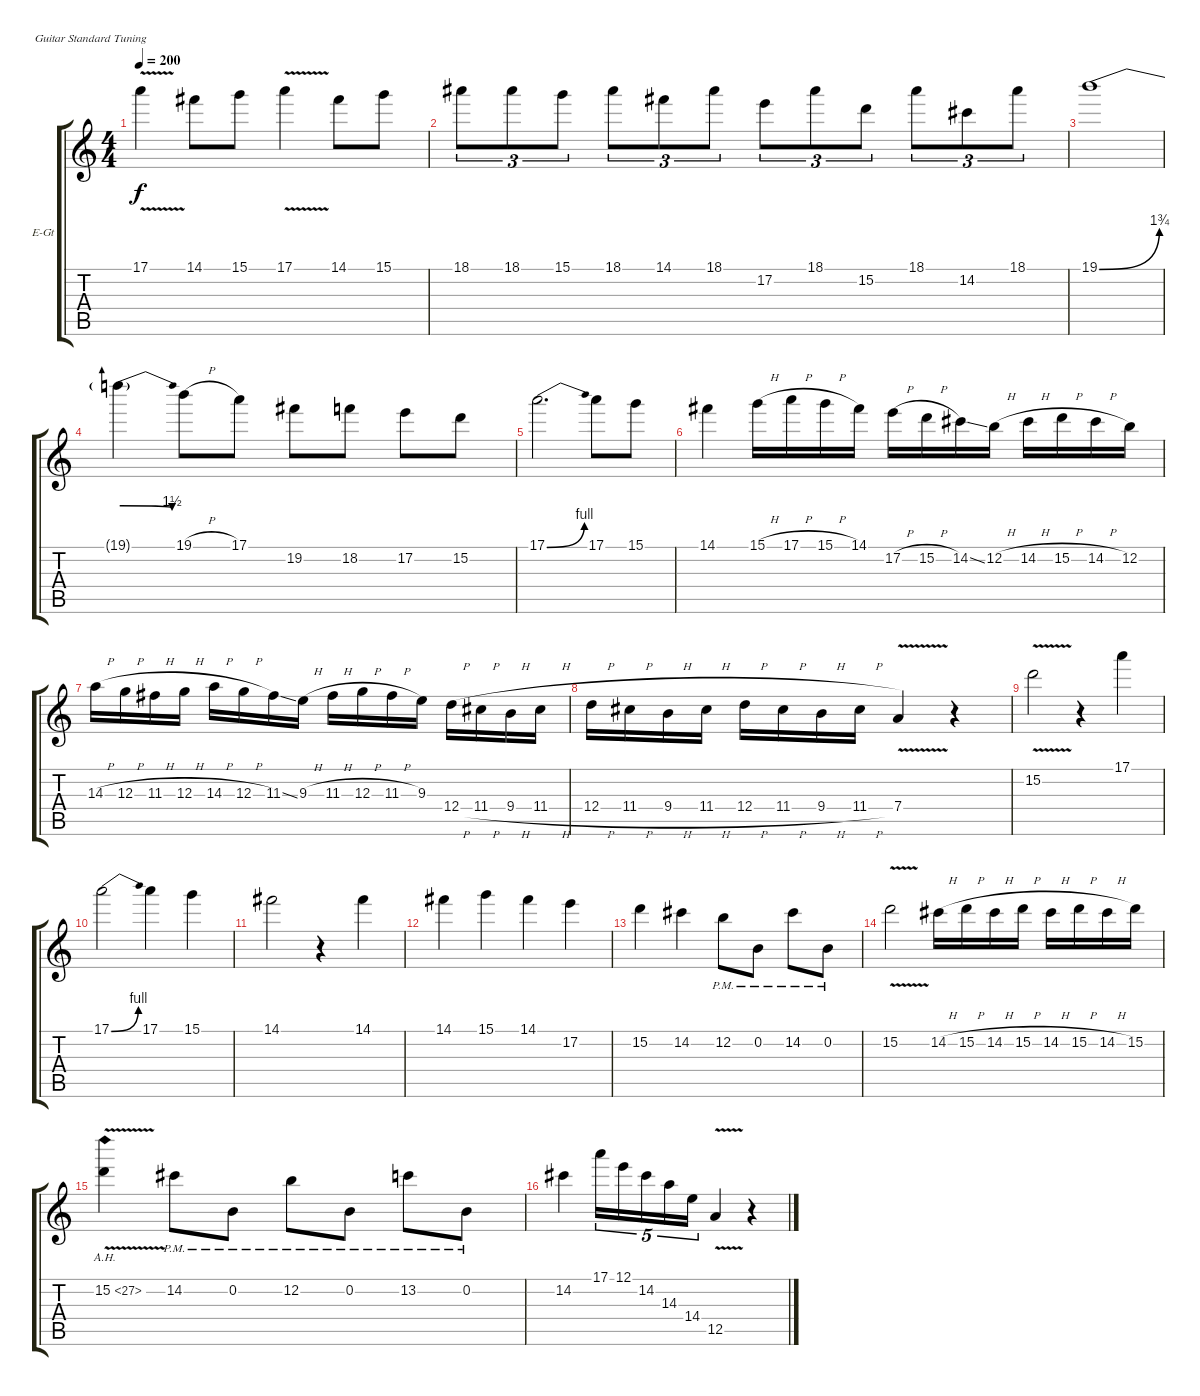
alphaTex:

\bracketExtendMode groupsimilarinstruments
\firstSystemTrackNameOrientation horizontal
\otherSystemsTrackNameOrientation horizontal
\track ("Guitarra Solist." "E-Gt") {instrument overdrivenguitar}
\staff {score tabs}
\tuning (E4 B3 G3 D3 A2 E2)
\ts (4 4)
\tempo 200
\clef g2
\ks c
17.1{v}.4{dy f} 14.1.8 15.1.8 17.1{v}.4 14.1.8 15.1.8 |
18.1.8{tu (3 2)} 18.1.8{tu (3 2)} 15.1.8{tu (3 2)} 18.1.8{tu (3 2)} 14.1.8{tu (3 2)} 18.1.8{tu (3 2)} 17.2.8{tu (3 2)} 18.1.8{tu (3 2)} 15.2.8{tu (3 2)} 18.1.8{tu (3 2)} 14.2.8{tu (3 2)} 18.1.8{tu (3 2)} |
19.1{be (bend 0 0 60 7)}.1 |
19.1{be (release 0 7 60 6) t}.4 19.1{h}.8 17.1.8 19.2.8 18.2.8 17.2.8 15.2.8 |
17.1{be (bend 0 0 60 4)}.2{d} 17.1.8 15.1.8 |
14.1.4 15.1{h}.16 17.1{h}.16 15.1{h}.16 14.1.16 17.2{h}.16 15.2{h}.16 14.2{ss}.16 12.2{h}.16 14.2{h}.16 15.2{h}.16 14.2{h}.16 12.2.16 |
14.3{h}.16 12.3{h}.16 11.3{h}.16 12.3{h}.16 14.3{h}.16 12.3{h}.16 11.3{ss}.16 9.3{h}.16 11.3{h}.16 12.3{h}.16 11.3{h}.16 9.3.16 12.4{h}.16 11.4{h}.16 9.4{h}.16 11.4{h}.16 |
12.4{h}.16 11.4{h}.16 9.4{h}.16 11.4{h}.16 12.4{h}.16 11.4{h}.16 9.4{h}.16 11.4{h}.16 7.4{v}.4 r.4 |
15.2{v}.2 r.4 17.1.4 |
17.1{be (bend 0 0 60 4)}.2 17.1.4 15.1.4 |
14.1.2 r.4 14.1.4 |
14.1.4 15.1.4 14.1.4 17.2.4 |
15.2.4 14.2.4 12.2{pm}.8 0.2{pm}.8 14.2{pm}.8 0.2{pm}.8 |
15.2{v}.2 14.2{h}.16 15.2{h}.16 14.2{h}.16 15.2{h}.16 14.2{h}.16 15.2{h}.16 14.2{h}.16 15.2.16 |
15.2{ah 12 v}.4 14.2{pm}.8 0.2{pm}.8 12.2{pm}.8 0.2{pm}.8 13.2{pm}.8 0.2{pm}.8 |
14.2.4 17.1.16{tu (5 4)} 12.1.16{tu (5 4)} 14.2.16{tu (5 4)} 14.3.16{tu (5 4)} 14.4.16{tu (5 4)} 12.5{v}.4 r.4
